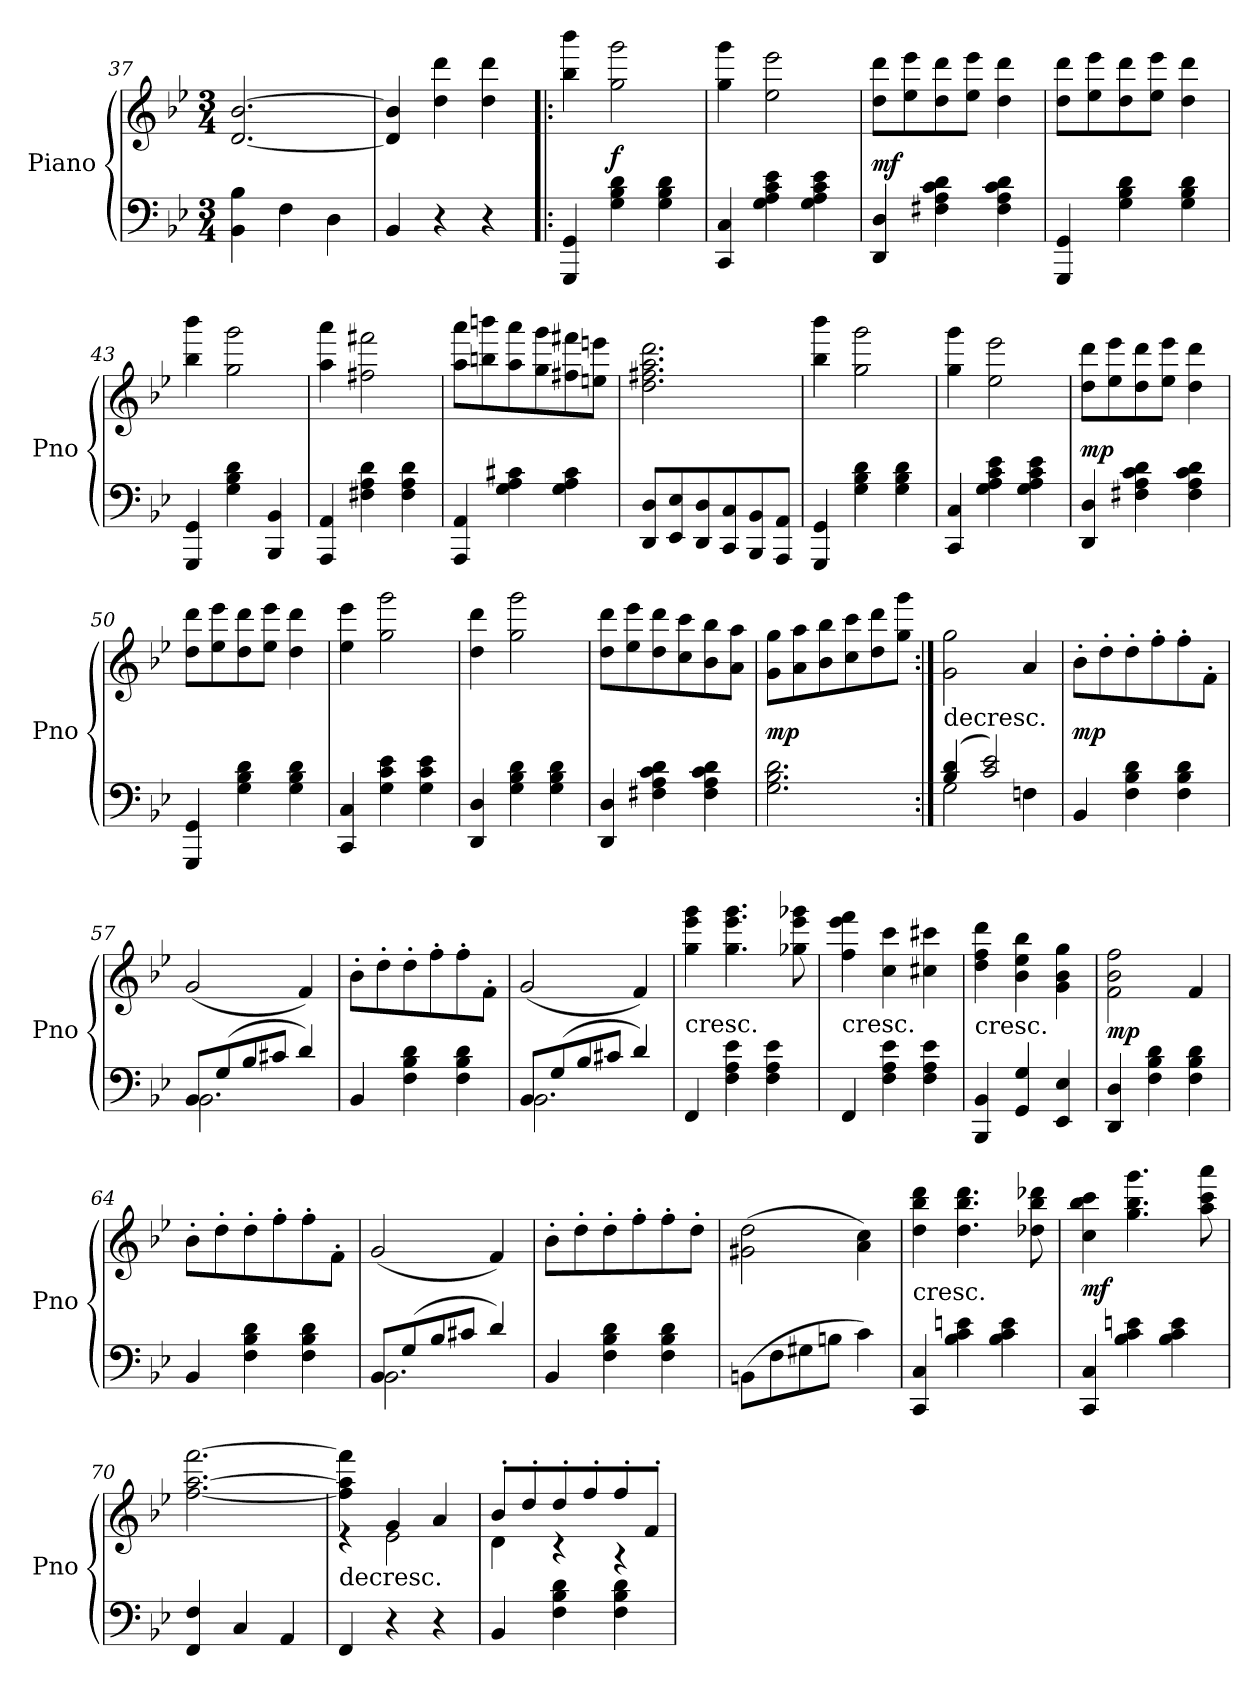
**kern	**kern	**dynam
*part1	*part1	*part1
*staff2	*staff1	*staff1/2
*I"Piano	*	*
*I'Pno	*	*
*clefF4	*clefG2	*
*k[b-e-]	*k[b-e-]	*
*M3/4	*M3/4	*
=37	=37	=37
4BB-\ 4B-\	[2.d/ [2.b-/	.
4F\	.	.
4D\	.	.
=38	=38	=38
4BB-/	4d]/ 4b-]/	.
4r	4dd\ 4ddd\	.
4r	4dd\ 4ddd\	.
=39!|:	=39!|:	=39!|:
4GGG/ 4GG/	4bb-\ 4bbb-\	.
4G\ 4B-\ 4d\	2gg\ 2ggg\	f
4G\ 4B-\ 4d\	.	.
=40	=40	=40
4CC/ 4C/	4gg\ 4ggg\	.
4G\ 4A\ 4c\ 4e-\	2ee-\ 2eee-\	.
4G\ 4A\ 4c\ 4e-\	.	.
=41	=41	=41
4DD/ 4D/	8dd\ 8ddd\L	mf
.	8ee-\ 8eee-\	.
4F#X\ 4A\ 4c\ 4d\	8dd\ 8ddd\	.
.	8ee-\ 8eee-\J	.
4F#\ 4A\ 4c\ 4d\	4dd\ 4ddd\	.
=42	=42	=42
4GGG/ 4GG/	8dd\ 8ddd\L	.
.	8ee-\ 8eee-\	.
4G\ 4B-\ 4d\	8dd\ 8ddd\	.
.	8ee-\ 8eee-\J	.
4G\ 4B-\ 4d\	4dd\ 4ddd\	.
=43	=43	=43
4GGG/ 4GG/	4bb-\ 4bbb-\	.
4G\ 4B-\ 4d\	2gg\ 2ggg\	.
4BBB-/ 4BB-/	.	.
=44	=44	=44
4AAA/ 4AA/	4aa\ 4aaa\	.
4F#X\ 4A\ 4d\	2ff#X\ 2fff#X\	.
4F#\ 4A\ 4d\	.	.
=45	=45	=45
4AAA/ 4AA/	8aa\ 8aaa\L	.
.	8bbn\ 8bbbn\	.
4G\ 4A\ 4c#X\	8aa\ 8aaa\	.
.	8gg\ 8ggg\	.
4G\ 4A\ 4c#\	8ff#X\ 8fff#X\	.
.	8een\ 8eeen\J	.
=46	=46	=46
8DD/ 8D/L	2.dd\ 2.ff#X\ 2.aa\ 2.ddd\	.
8EE-/ 8E-/	.	.
8DD/ 8D/	.	.
8CC/ 8C/	.	.
8BBB-/ 8BB-/	.	.
8AAA/ 8AA/J	.	.
=47	=47	=47
4GGG/ 4GG/	4bb-\ 4bbb-\	.
4G\ 4B-\ 4d\	2gg\ 2ggg\	.
4G\ 4B-\ 4d\	.	.
=48	=48	=48
4CC/ 4C/	4gg\ 4ggg\	.
4G\ 4A\ 4c\ 4e-\	2ee-\ 2eee-\	.
4G\ 4A\ 4c\ 4e-\	.	.
=49	=49	=49
4DD/ 4D/	8dd\ 8ddd\L	mp
.	8ee-\ 8eee-\	.
4F#X\ 4A\ 4c\ 4d\	8dd\ 8ddd\	.
.	8ee-\ 8eee-\J	.
4F#\ 4A\ 4c\ 4d\	4dd\ 4ddd\	.
=50	=50	=50
4GGG/ 4GG/	8dd\ 8ddd\L	.
.	8ee-\ 8eee-\	.
4G\ 4B-\ 4d\	8dd\ 8ddd\	.
.	8ee-\ 8eee-\J	.
4G\ 4B-\ 4d\	4dd\ 4ddd\	.
=51	=51	=51
4CC/ 4C/	4ee-\ 4eee-\	.
4G\ 4c\ 4e-\	2gg\ 2ggg\	.
4G\ 4c\ 4e-\	.	.
=52	=52	=52
4DD/ 4D/	4dd\ 4ddd\	.
4G\ 4B-\ 4d\	2gg\ 2ggg\	.
4G\ 4B-\ 4d\	.	.
=53	=53	=53
4DD/ 4D/	8dd\ 8ddd\L	.
.	8ee-\ 8eee-\	.
4F#X\ 4A\ 4c\ 4d\	8dd\ 8ddd\	.
.	8cc\ 8ccc\	.
4F#\ 4A\ 4c\ 4d\	8b-\ 8bb-\	.
.	8a\ 8aa\J	.
=54	=54	=54
2.G\ 2.B-\ 2.d\	8g\ 8gg\L	mp
.	8a\ 8aa\	.
.	8b-\ 8bb-\	.
.	8cc\ 8ccc\	.
.	8dd\ 8ddd\	.
.	8gg\ 8ggg\J	.
=55:|!	=55:|!	=55:|!
*^	*	*
!	!	!LO:TX:c:t=decresc.	!
(4B-/ 4d/	2G\	2g\ 2gg\	.
2c/ 2e-/)	.	.	.
.	4Fn\	4a/	.
*v	*v	*	*
=56	=56	=56
4BB-/	8b-'\L	mp
.	8dd'\	.
4F\ 4B-\ 4d\	8dd'\	.
.	8ff'\	.
4F\ 4B-\ 4d\	8ff'\	.
.	8f'\J	.
=57	=57	=57
*^	*	*
8BB-/L	2.BB-\	(2g/	.
(8G/	.	.	.
8B-/	.	.	.
8c#X/J	.	.	.
4d/)	.	4f/)	.
*v	*v	*	*
=58	=58	=58
4BB-/	8b-'\L	.
.	8dd'\	.
4F\ 4B-\ 4d\	8dd'\	.
.	8ff'\	.
4F\ 4B-\ 4d\	8ff'\	.
.	8f'\J	.
=59	=59	=59
*^	*	*
8BB-/L	2.BB-\	(2g/	.
(8G/	.	.	.
8B-/	.	.	.
8c#X/J	.	.	.
4d/)	.	4f/)	.
*v	*v	*	*
=60	=60	=60
!	!LO:TX:c:t=cresc.	!
4FF/	4gg\ 4eee-\ 4ggg\	.
4F\ 4A\ 4e-\	4.gg\ 4.eee-\ 4.ggg\	.
4F\ 4A\ 4e-\	.	.
.	8gg-X\ 8eee-\ 8ggg-X\	.
=61	=61	=61
!	!LO:TX:c:t=cresc.	!
4FF/	4ff\ 4eee-\ 4fff\	.
4F\ 4A\ 4e-\	4cc\ 4ccc\	.
4F\ 4A\ 4e-\	4cc#X\ 4ccc#X\	.
=62	=62	=62
!	!LO:TX:c:t=cresc.	!
4BBB-/ 4BB-/	4dd\ 4ff\ 4ddd\	.
4GG/ 4G/	4b-\ 4ee-\ 4bb-\	.
4EE-/ 4E-/	4g\ 4b-\ 4gg\	.
=63	=63	=63
4DD/ 4D/	2f\ 2b-\ 2ff\	mp
4F\ 4B-\ 4d\	.	.
4F\ 4B-\ 4d\	4f/	.
=64	=64	=64
4BB-/	8b-'\L	.
.	8dd'\	.
4F\ 4B-\ 4d\	8dd'\	.
.	8ff'\	.
4F\ 4B-\ 4d\	8ff'\	.
.	8f'\J	.
=65	=65	=65
*^	*	*
8BB-/L	2.BB-\	(2g/	.
(8G/	.	.	.
8B-/	.	.	.
8c#X/J	.	.	.
4d/)	.	4f/)	.
*v	*v	*	*
=66	=66	=66
4BB-/	8b-'\L	.
.	8dd'\	.
4F\ 4B-\ 4d\	8dd'\	.
.	8ff'\	.
4F\ 4B-\ 4d\	8ff'\	.
.	8dd'\J	.
=67	=67	=67
(8BBn\L	(2g#X\ 2dd\	.
8F\	.	.
8G#X\	.	.
8Bn\J	.	.
4c\)	4a\ 4cc\)	.
=68	=68	=68
!	!LO:TX:c:t=cresc.	!
4CC/ 4C/	4dd\ 4bb-\ 4ddd\	.
4B-\ 4c\ 4en\	4.dd\ 4.bb-\ 4.ddd\	.
4B-\ 4c\ 4e\	.	.
.	8dd-X\ 8bb-\ 8ddd-X\	.
=69	=69	=69
4CC/ 4C/	4cc\ 4bb-\ 4ccc\	mf
4B-\ 4c\ 4en\	4.gg\ 4.bb-\ 4.ggg\	.
4B-\ 4c\ 4e\	.	.
.	8aa\ 8ccc\ 8aaa\	.
=70	=70	=70
4FF/ 4F/	[2.ff\ [2.aa\ [2.fff\	.
4C/	.	.
4AA/	.	.
=71	=71	=71
*	*^	*
!	!LO:TX:c:t=decresc.	!	!
4FF/	4ff]\ 4aa]\ 4fff]\	4r	.
4r	2e-\	4g/	.
4r	.	4a/	.
=72	=72	=72	=72
4BB-/	8b-'/L	4d\	.
.	8dd'/	.	.
4F\ 4B-\ 4d\	8dd'/	4r	.
.	8ff'/	.	.
4F\ 4B-\ 4d\	8ff'/	4r	.
.	8f'/J	.	.
*	*v	*v	*
=	=	=
*-	*-	*-
